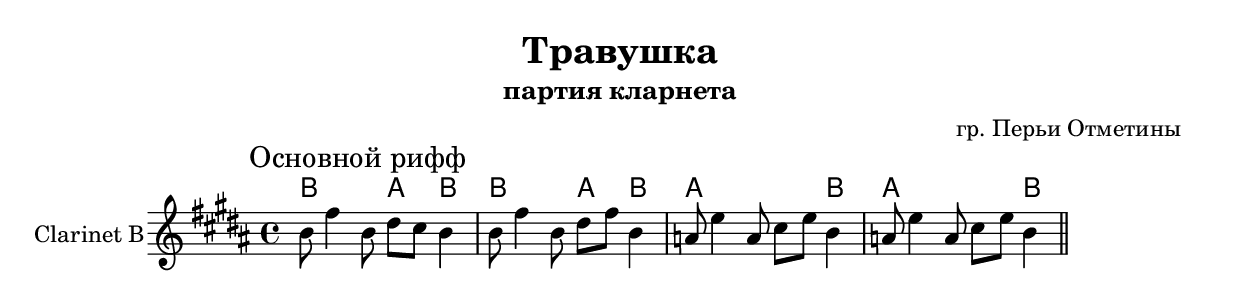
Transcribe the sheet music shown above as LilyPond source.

\version "2.16.2"

\header {
  title = "Травушка"
  composer = "гр. Перьи Отметины"
  subtitle = "партия кларнета"
}

Hrm = \chordmode {
  a2 g4 a | a2 g4 a |
  g2. a4 | g2. a4 | 
}

ClI = {
  \relative c''{b8 fis'4 b,8 dis8 cis b4 | b8 fis'4 b,8 dis8 fis b,4 | }
  \relative c''{a8 e'4 a,8 cis8 e b4 | a8 e'4 a,8 cis8 e b4 \bar "||"}
}

<<
  \new ChordNames{
    \transpose bes c{
      \Hrm
    }
  }
  \new Staff{
    \set Staff.instrumentName = "Clarinet B"
    \clef treble
    \key b \major
    \time 4/4
    \mark "Основной рифф"
    \ClI
  }
>>
